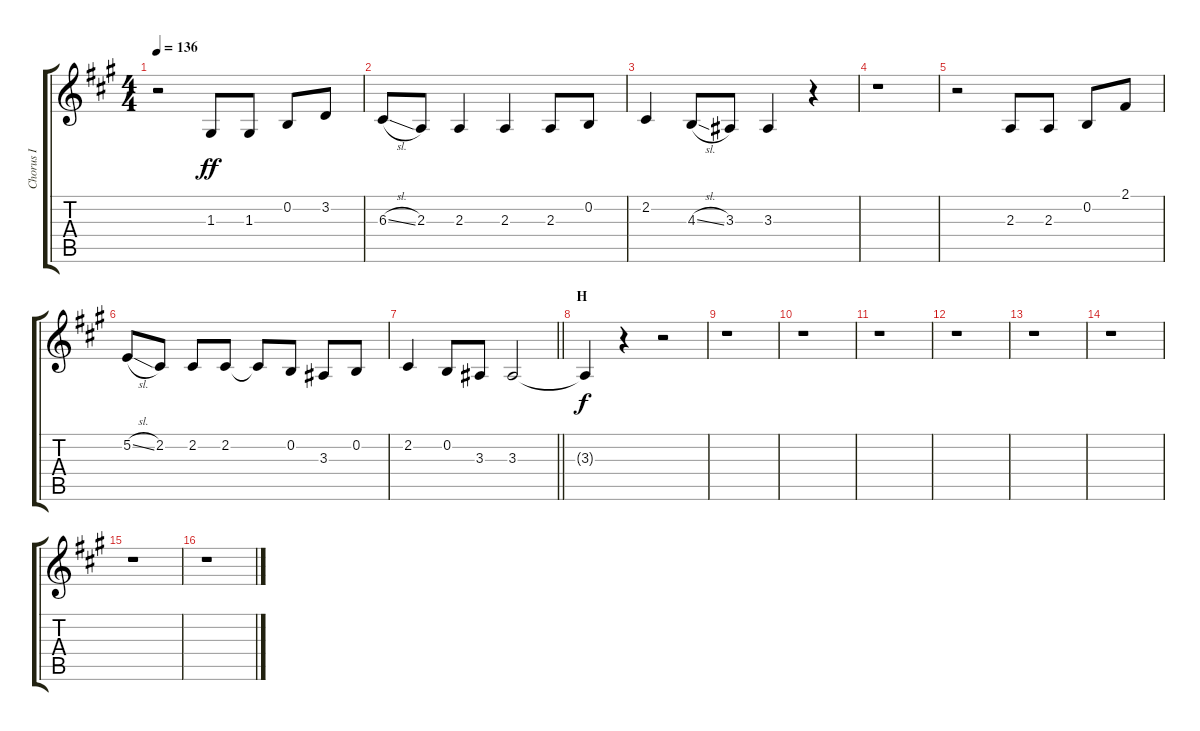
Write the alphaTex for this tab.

\track ("Chorus I" "Chorus I") {instrument voiceoohs}
\staff {score tabs}
\tuning (E4 B3 G3 D3 A2 E2) {hide}
\ts (4 4)
\tempo 136
\clef g2
\ks a
r.2{dy ff} 1.3.8 1.3.8 0.2.8 3.2.8 |
6.3{sl}.8 2.3.8 2.3.4 2.3.4 2.3.8 0.2.8 |
2.2.4 4.3{sl}.8 3.3.8 3.3.4 r.4 |
r.1 |
r.2 2.3.8 2.3.8 0.2.8 2.1.8 |
5.2{sl}.8 2.2.8 2.2.8 2.2.8 2.2{t}.8 0.2.8 3.3.8 0.2.8 |
\barLineRight lightlight
2.2.4 0.2.8 3.3.8 3.3.2 |
\section ("" "H")
3.3{t}.4{dy f} r.4 r.2 |
r.1 |
r.1 |
r.1 |
r.1 |
r.1 |
r.1 |
r.1 |
r.1
